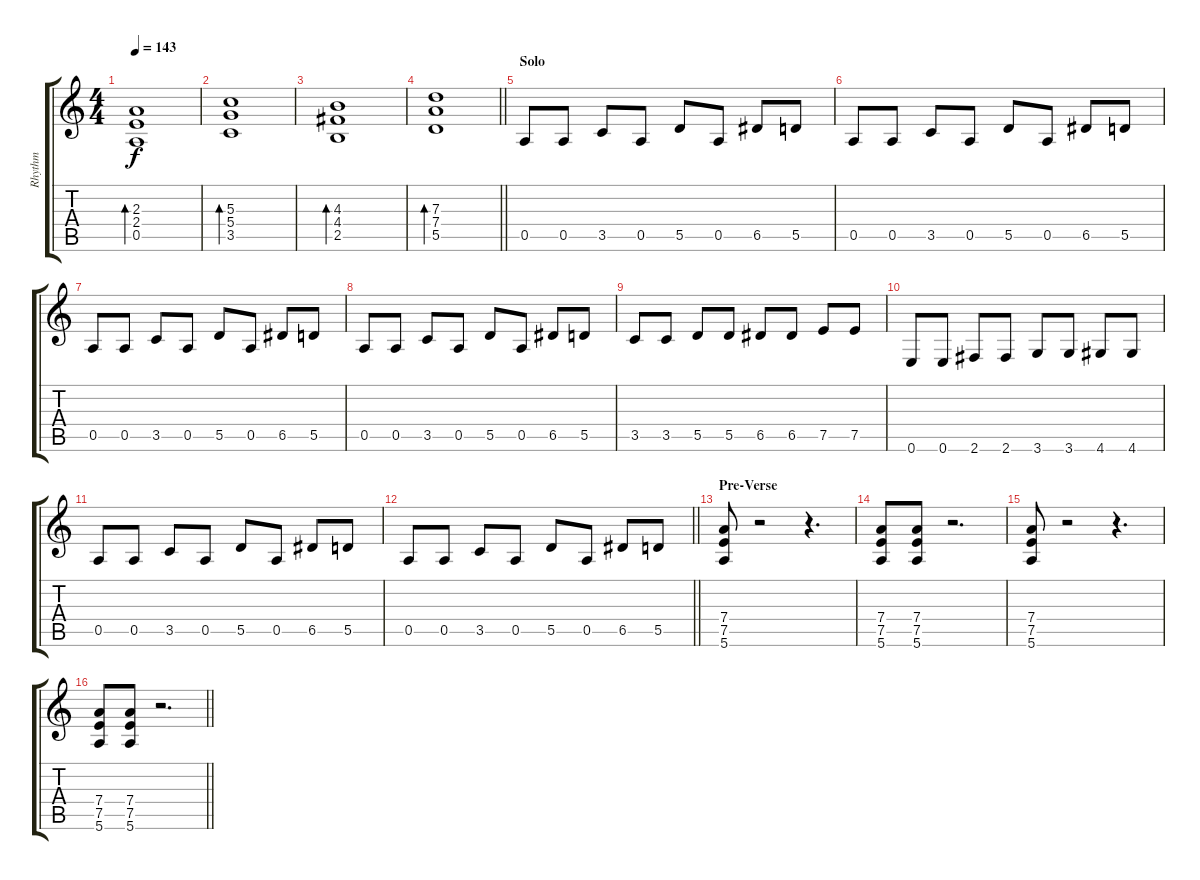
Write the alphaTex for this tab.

\track ("Rhythm" "Rhythm") {instrument distortionguitar}
\staff {score tabs}
\tuning (E4 B3 G3 D3 A2 E2) {hide}
\ts (4 4)
\tempo 143
\clef g2
\ks c
(2.3 2.4 0.5).1{bd 480 dy f} |
(5.3 5.4 3.5).1{bd 480} |
(4.3 4.4 2.5).1{bd 480} |
\barLineRight lightlight
(7.3 7.4 5.5).1{bd 480} |
\section ("" "Solo")
0.5.8{instrument electricguitarclean} 0.5.8 3.5.8 0.5.8 5.5.8 0.5.8 6.5.8 5.5.8 |
0.5.8 0.5.8 3.5.8 0.5.8 5.5.8 0.5.8 6.5.8 5.5.8 |
0.5.8 0.5.8 3.5.8 0.5.8 5.5.8 0.5.8 6.5.8 5.5.8 |
0.5.8 0.5.8 3.5.8 0.5.8 5.5.8 0.5.8 6.5.8 5.5.8 |
3.5.8 3.5.8 5.5.8 5.5.8 6.5.8 6.5.8 7.5.8 7.5.8 |
0.6.8 0.6.8 2.6.8 2.6.8 3.6.8 3.6.8 4.6.8 4.6.8 |
0.5.8 0.5.8 3.5.8 0.5.8 5.5.8 0.5.8 6.5.8 5.5.8 |
\barLineRight lightlight
0.5.8 0.5.8 3.5.8 0.5.8 5.5.8 0.5.8 6.5.8 5.5.8 |
\section ("" "Pre-Verse")
(7.4 7.5 5.6).8{instrument distortionguitar} r.2 r.4{d} |
(7.4 7.5 5.6).8 (7.4 7.5 5.6).8 r.2{d} |
(7.4 7.5 5.6).8 r.2 r.4{d} |
\barLineRight lightlight
(7.4 7.5 5.6).8 (7.4 7.5 5.6).8 r.2{d}
